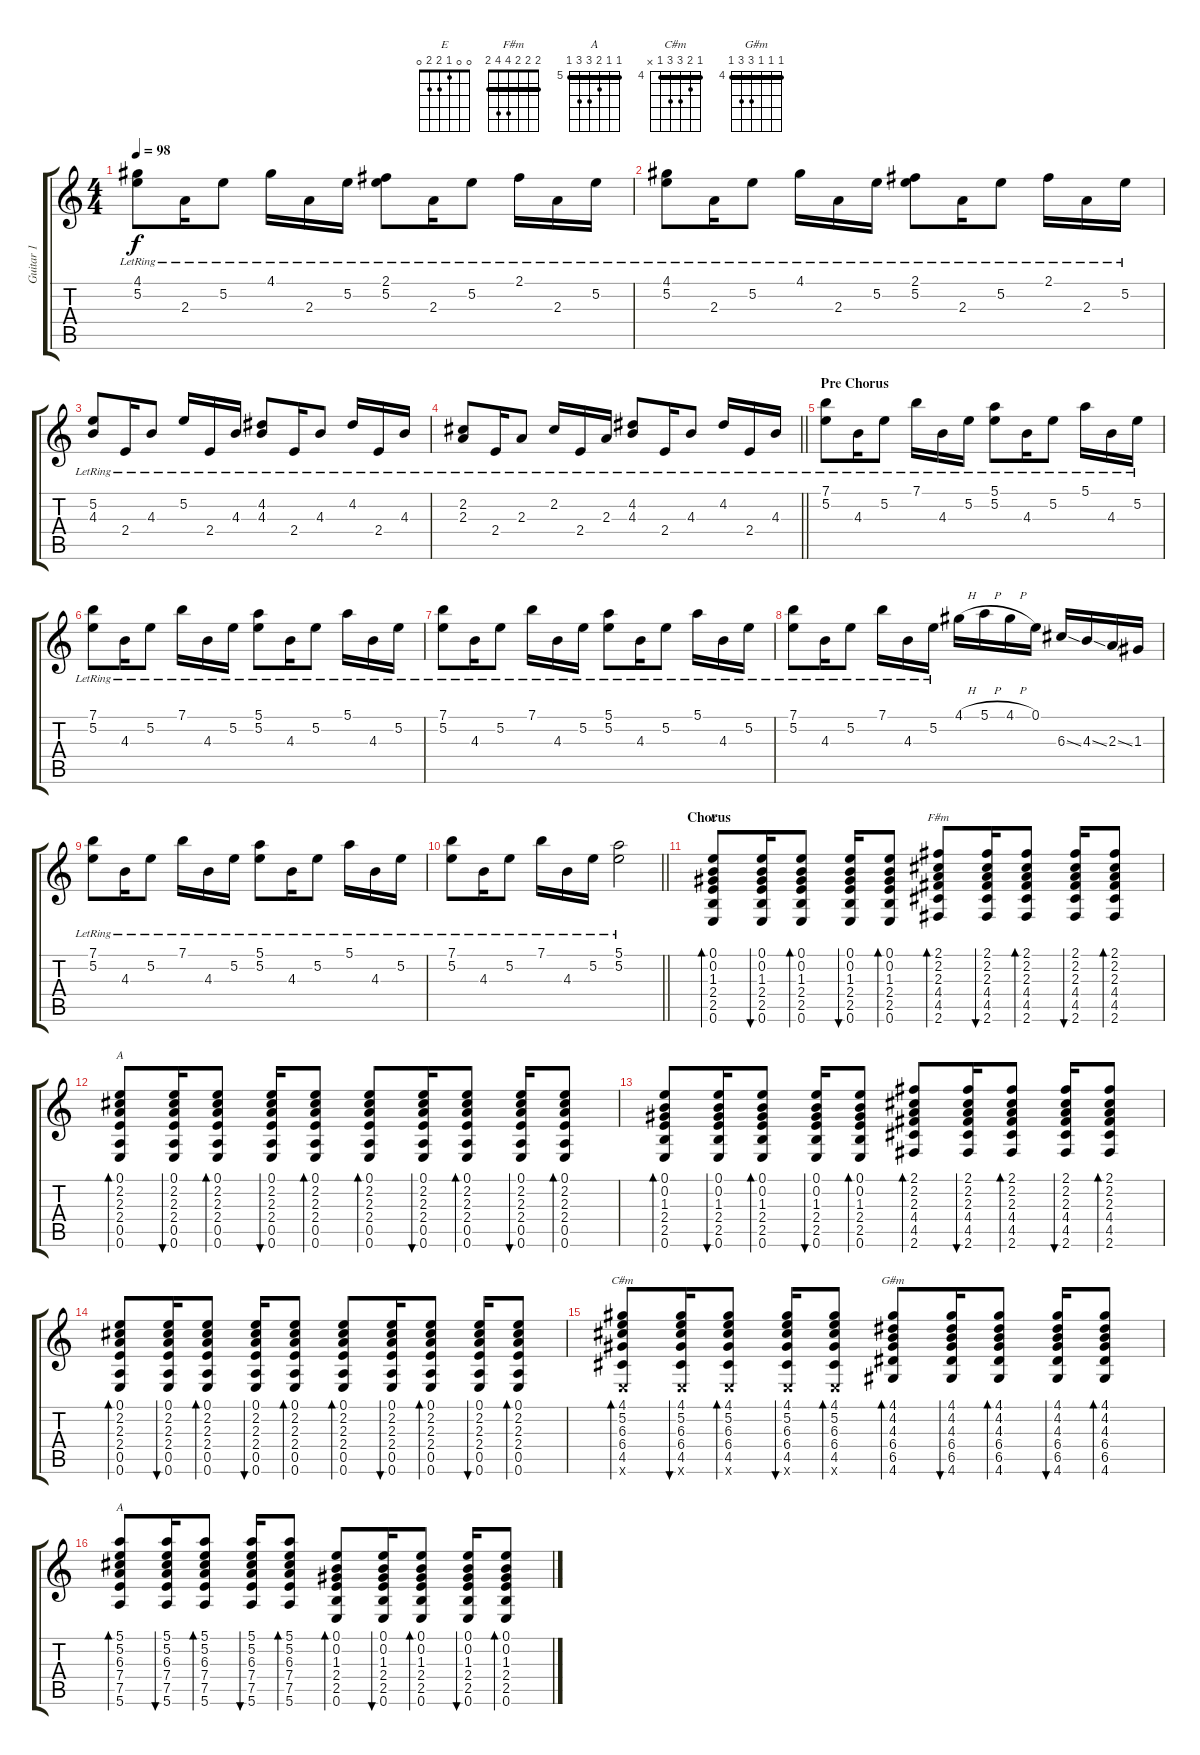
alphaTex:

\track ("Guitar 1" "Guitar 1") {instrument acousticguitarsteel}
\staff {score tabs}
\tuning (E4 B3 G3 D3 A2 E2) {hide}
\chord ("E" 0 0 1 2 2 0)
\chord ("F#m" 2 2 2 4 4 2) {barre 2}
\chord ("A" 0 2 2 2 0 0)
\chord ("C#m" 4 5 6 6 4 x) {firstfret 4 barre 4}
\chord ("G#m" 4 4 4 6 6 4) {firstfret 4 barre 4}
\chord ("A" 5 5 6 7 7 5) {firstfret 5 barre 5}
\ts (4 4)
\tempo 98
\clef g2
\ks c
(4.1{lr} 5.2{lr}).8{dy f} 2.3{lr}.16 5.2{lr}.8 4.1{lr}.16 2.3{lr}.16 5.2{lr}.16 (2.1{lr} 5.2{lr}).8 2.3{lr}.16 5.2{lr}.8 2.1{lr}.16 2.3{lr}.16 5.2{lr}.16 |
(4.1{lr} 5.2{lr}).8 2.3{lr}.16 5.2{lr}.8 4.1{lr}.16 2.3{lr}.16 5.2{lr}.16 (2.1{lr} 5.2{lr}).8 2.3{lr}.16 5.2{lr}.8 2.1{lr}.16 2.3{lr}.16 5.2{lr}.16 |
(5.2{lr} 4.3{lr}).8 2.4{lr}.16 4.3{lr}.8 5.2{lr}.16 2.4{lr}.16 4.3{lr}.16 (4.2{lr} 4.3{lr}).8 2.4{lr}.16 4.3{lr}.8 4.2{lr}.16 2.4{lr}.16 4.3{lr}.16 |
\barLineRight lightlight
(2.2 2.3{lr}).8 2.4{lr}.16 2.3{lr}.8 2.2{lr}.16 2.4{lr}.16 2.3{lr}.16 (4.2{lr} 4.3).8 2.4{lr}.16 4.3{lr}.8 4.2{lr}.16 2.4{lr}.16 4.3{lr}.16 |
\section ("" "Pre Chorus")
(7.1{lr} 5.2{lr}).8 4.3{lr}.16 5.2{lr}.8 7.1{lr}.16 4.3{lr}.16 5.2{lr}.16 (5.1{lr} 5.2{lr}).8 4.3{lr}.16 5.2{lr}.8 5.1{lr}.16 4.3{lr}.16 5.2{lr}.16 |
(7.1{lr} 5.2{lr}).8 4.3{lr}.16 5.2{lr}.8 7.1{lr}.16 4.3{lr}.16 5.2{lr}.16 (5.1{lr} 5.2{lr}).8 4.3{lr}.16 5.2{lr}.8 5.1{lr}.16 4.3{lr}.16 5.2{lr}.16 |
(7.1{lr} 5.2{lr}).8 4.3{lr}.16 5.2{lr}.8 7.1{lr}.16 4.3{lr}.16 5.2{lr}.16 (5.1{lr} 5.2{lr}).8 4.3{lr}.16 5.2{lr}.8 5.1{lr}.16 4.3{lr}.16 5.2{lr}.16 |
(7.1{lr} 5.2{lr}).8 4.3{lr}.16 5.2{lr}.8 7.1{lr}.16 4.3{lr}.16 5.2{lr}.16 4.1{h}.16 5.1{h}.16 4.1{h}.16 0.1.16 6.3{ss}.16 4.3{ss}.16 2.3{ss}.16 1.3.16 |
(7.1{lr} 5.2{lr}).8 4.3{lr}.16 5.2{lr}.8 7.1{lr}.16 4.3{lr}.16 5.2{lr}.16 (5.1{lr} 5.2{lr}).8 4.3{lr}.16 5.2{lr}.8 5.1{lr}.16 4.3{lr}.16 5.2{lr}.16 |
\barLineRight lightlight
(7.1{lr} 5.2{lr}).8 4.3{lr}.16 5.2{lr}.8 7.1{lr}.16 4.3{lr}.16 5.2{lr}.16 (5.1{lr} 5.2).2 |
\section ("" "Chorus")
(0.1 0.2 1.3 2.4 2.5 0.6).8{bd 60 ch "E"} (0.1 0.2 1.3 2.4 2.5 0.6).16{bu 30} (0.1 0.2 1.3 2.4 2.5 0.6).8{bd 30} (0.1 0.2 1.3 2.4 2.5 0.6).16{bu 60} (0.1 0.2 1.3 2.4 2.5 0.6).8{bd 60} (2.1 2.2 2.3 4.4 4.5 2.6).8{bd 60 ch "F#m"} (2.1 2.2 2.3 4.4 4.5 2.6).16{bu 30} (2.1 2.2 2.3 4.4 4.5 2.6).8{bd 60} (2.1 2.2 2.3 4.4 4.5 2.6).16{bu 30} (2.1 2.2 2.3 4.4 4.5 2.6).8{bd 60} |
(0.1 2.2 2.3 2.4 0.5 0.6).8{bd 60 ch "A"} (0.1 2.2 2.3 2.4 0.5 0.6).16{bu 30} (0.1 2.2 2.3 2.4 0.5 0.6).8{bd 30} (0.1 2.2 2.3 2.4 0.5 0.6).16{bu 60} (0.1 2.2 2.3 2.4 0.5 0.6).8{bd 60} (0.1 2.2 2.3 2.4 0.5 0.6).8{bd 60} (0.1 2.2 2.3 2.4 0.5 0.6).16{bu 30} (0.1 2.2 2.3 2.4 0.5 0.6).8{bd 30} (0.1 2.2 2.3 2.4 0.5 0.6).16{bu 60} (0.1 2.2 2.3 2.4 0.5 0.6).8{bd 60} |
(0.1 0.2 1.3 2.4 2.5 0.6).8{bd 60} (0.1 0.2 1.3 2.4 2.5 0.6).16{bu 30} (0.1 0.2 1.3 2.4 2.5 0.6).8{bd 30} (0.1 0.2 1.3 2.4 2.5 0.6).16{bu 60} (0.1 0.2 1.3 2.4 2.5 0.6).8{bd 60} (2.1 2.2 2.3 4.4 4.5 2.6).8{bd 60} (2.1 2.2 2.3 4.4 4.5 2.6).16{bu 30} (2.1 2.2 2.3 4.4 4.5 2.6).8{bd 60} (2.1 2.2 2.3 4.4 4.5 2.6).16{bu 30} (2.1 2.2 2.3 4.4 4.5 2.6).8{bd 60} |
(0.1 2.2 2.3 2.4 0.5 0.6).8{bd 60} (0.1 2.2 2.3 2.4 0.5 0.6).16{bu 30} (0.1 2.2 2.3 2.4 0.5 0.6).8{bd 30} (0.1 2.2 2.3 2.4 0.5 0.6).16{bu 60} (0.1 2.2 2.3 2.4 0.5 0.6).8{bd 60} (0.1 2.2 2.3 2.4 0.5 0.6).8{bd 60} (0.1 2.2 2.3 2.4 0.5 0.6).16{bu 30} (0.1 2.2 2.3 2.4 0.5 0.6).8{bd 30} (0.1 2.2 2.3 2.4 0.5 0.6).16{bu 60} (0.1 2.2 2.3 2.4 0.5 0.6).8{bd 60} |
(4.1 5.2 6.3 6.4 4.5 0.6{x}).8{bd 60 ch "C#m"} (4.1 5.2 6.3 6.4 4.5 0.6{x}).16{bu 30} (4.1 5.2 6.3 6.4 4.5 0.6{x}).8{bd 30} (4.1 5.2 6.3 6.4 4.5 0.6{x}).16{bu 60} (4.1 5.2 6.3 6.4 4.5 0.6{x}).8{bd 60} (4.1 4.2 4.3 6.4 6.5 4.6).8{bd 60 ch "G#m"} (4.1 4.2 4.3 6.4 6.5 4.6).16{bu 30} (4.1 4.2 4.3 6.4 6.5 4.6).8{bd 30} (4.1 4.2 4.3 6.4 6.5 4.6).16{bu 60} (4.1 4.2 4.3 6.4 6.5 4.6).8{bd 60} |
(5.1 5.2 6.3 7.4 7.5 5.6).8{bd 60 ch "A"} (5.1 5.2 6.3 7.4 7.5 5.6).16{bu 30} (5.1 5.2 6.3 7.4 7.5 5.6).8{bd 30} (5.1 5.2 6.3 7.4 7.5 5.6).16{bu 60} (5.1 5.2 6.3 7.4 7.5 5.6).8{bd 60} (0.1 0.2 1.3 2.4 2.5 0.6).8{bd 60} (0.1 0.2 1.3 2.4 2.5 0.6).16{bu 30} (0.1 0.2 1.3 2.4 2.5 0.6).8{bd 30} (0.1 0.2 1.3 2.4 2.5 0.6).16{bu 60} (0.1 0.2 1.3 2.4 2.5 0.6).8{bd 60}
